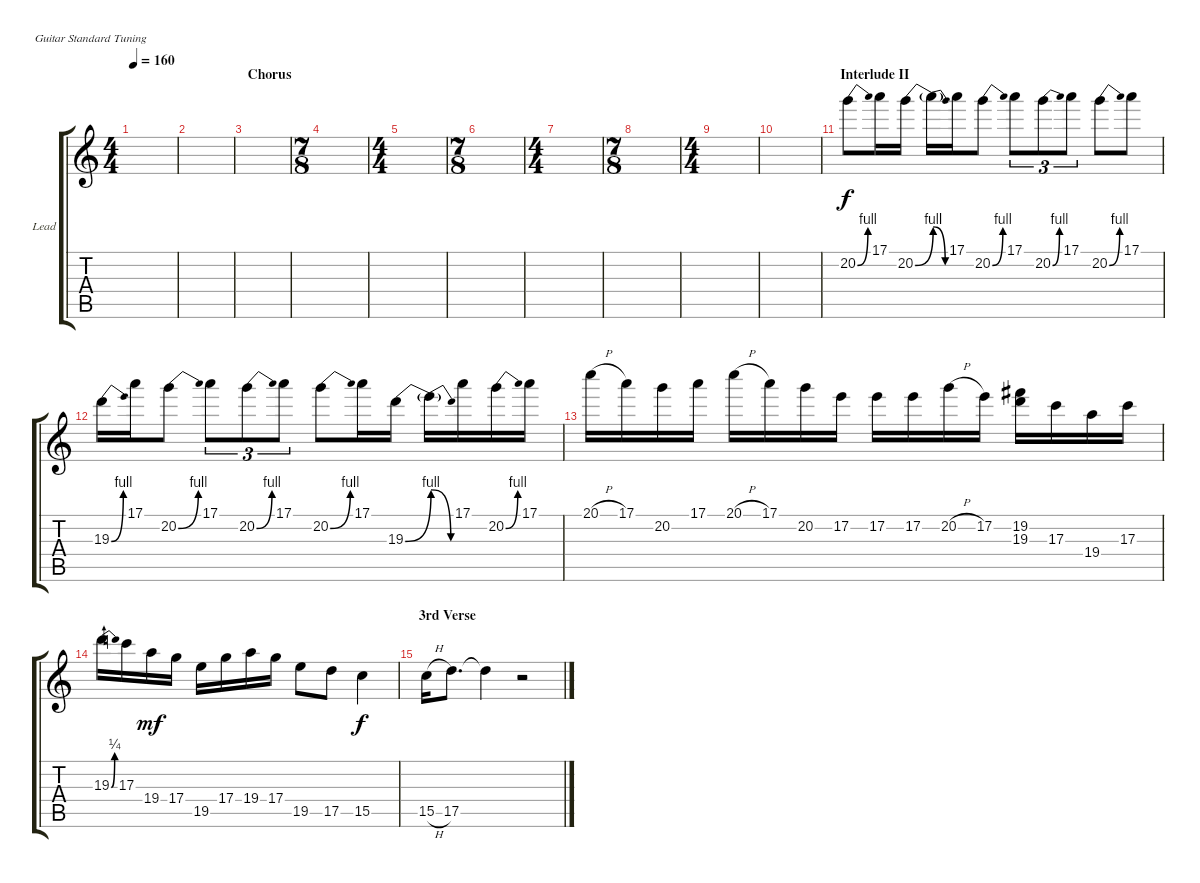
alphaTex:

\bracketExtendMode groupsimilarinstruments
\firstSystemTrackNameOrientation horizontal
\otherSystemsTrackNameOrientation horizontal
\track ("Gtr. Lead" "Lead") {instrument overdrivenguitar}
\staff {score tabs}
\tuning (E4 B3 G3 D3 A2 E2)
\ts (4 4)
\tempo 160
\clef g2
\ks c
|
|
\section ("" "Chorus")
|
\ts (7 8)
|
\ts (4 4)
|
\ts (7 8)
|
\ts (4 4)
|
\ts (7 8)
|
\ts (4 4)
|
|
\section ("" "Interlude II")
20.2{be (bend 0 0 60 4)}.8 17.1.16 20.2{be (bend 0 0 60 4)}.16 20.2{be (release 0 4 60 0) t}.16 17.1.16 20.2{be (bend 0 0 60 4)}.8 17.1.8{tu (3 2)} 20.2{be (bend 0 0 60 4)}.8{tu (3 2)} 17.1.8{tu (3 2)} 20.2{be (bend 0 0 60 4)}.8 17.1.8 |
19.3{be (bend 0 0 60 4)}.16 17.1.16 20.2{be (bend 0 0 60 4)}.8 17.1.8{tu (3 2)} 20.2{be (bend 0 0 60 4)}.8{tu (3 2)} 17.1.8{tu (3 2)} 20.2{be (bend 0 0 60 4)}.8 17.1.16 19.3{be (bend 0 0 60 4)}.16 19.3{be (release 0 4 60 0) t}.16 17.1.16 20.2{be (bend 0 0 60 4)}.16 17.1.16 |
20.1{h}.16 17.1.16 20.2.16 17.1.16 20.1{h}.16 17.1.16 20.2.16 17.2.16 17.2.16 17.2.16 20.2{h}.16 17.2.16 (19.2 19.3).16 17.3.16 19.4.16 17.3.16 |
19.3{be (bend 0 0 60 1)}.16 17.3.16 19.4.16{dy mf} 17.4.16 19.5.16 17.4.16 19.4.16 17.4.16 19.5.8 17.5.8 15.5.4{dy f} |
\section ("" "3rd Verse")
15.5{h}.16 17.5.8{d} 17.5{t}.4 r.2
